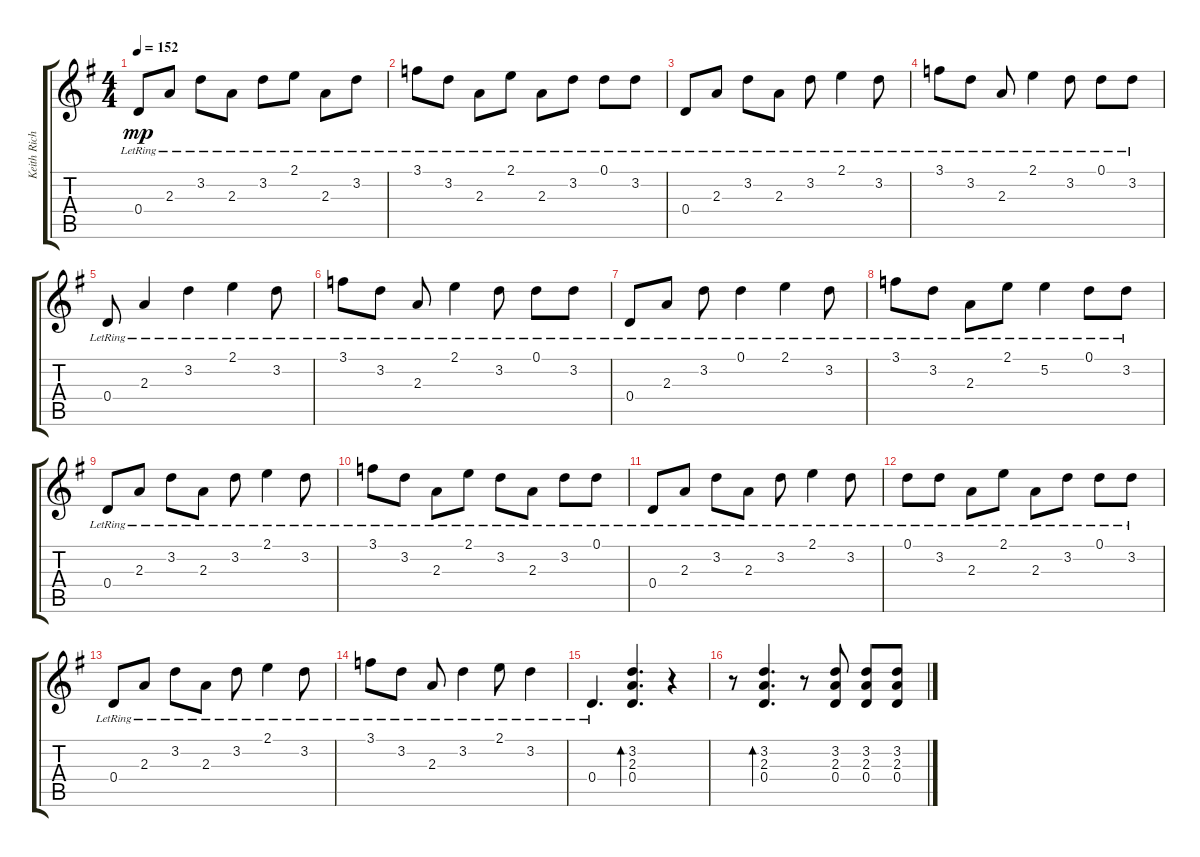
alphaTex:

\track ("Keith Richards" "Keith Rich") {instrument overdrivenguitar}
\staff {score tabs}
\tuning (D4 B3 G3 D3 G2 D2) {hide}
\ts (4 4)
\tempo 152
\clef g2
\ks g
0.4{lr}.8{dy mp} 2.3{lr}.8 3.2{lr}.8 2.3{lr}.8 3.2{lr}.8 2.1{lr}.8 2.3{lr}.8 3.2{lr}.8 |
3.1{lr}.8 3.2{lr}.8 2.3{lr}.8 2.1{lr}.8 2.3{lr}.8 3.2{lr}.8 0.1{lr}.8 3.2{lr}.8 |
0.4{lr}.8 2.3{lr}.8 3.2{lr}.8 2.3{lr}.8 3.2{lr}.8 2.1{lr}.4 3.2{lr}.8 |
3.1{lr}.8 3.2{lr}.8 2.3{lr}.8 2.1{lr}.4 3.2{lr}.8 0.1{lr}.8 3.2{lr}.8 |
0.4{lr}.8 2.3{lr}.4 3.2{lr}.4 2.1{lr}.4 3.2{lr}.8 |
3.1{lr}.8 3.2{lr}.8 2.3{lr}.8 2.1{lr}.4 3.2{lr}.8 0.1{lr}.8 3.2{lr}.8 |
0.4{lr}.8 2.3{lr}.8 3.2{lr}.8 0.1{lr}.4 2.1{lr}.4 3.2{lr}.8 |
3.1{lr}.8 3.2{lr}.8 2.3{lr}.8 2.1{lr}.8 5.2{lr}.4 0.1{lr}.8 3.2{lr}.8 |
0.4{lr}.8 2.3{lr}.8 3.2{lr}.8 2.3{lr}.8 3.2{lr}.8 2.1{lr}.4 3.2{lr}.8 |
3.1{lr}.8 3.2{lr}.8 2.3{lr}.8 2.1{lr}.8 3.2{lr}.8 2.3{lr}.8 3.2{lr}.8 0.1{lr}.8 |
0.4{lr}.8 2.3{lr}.8 3.2{lr}.8 2.3{lr}.8 3.2{lr}.8 2.1{lr}.4 3.2{lr}.8 |
0.1{lr}.8 3.2{lr}.8 2.3{lr}.8 2.1{lr}.8 2.3{lr}.8 3.2{lr}.8 0.1{lr}.8 3.2{lr}.8 |
0.4{lr}.8 2.3{lr}.8 3.2{lr}.8 2.3{lr}.8 3.2{lr}.8 2.1{lr}.4 3.2{lr}.8 |
3.1{lr}.8 3.2{lr}.8 2.3{lr}.8 3.2{lr}.4 2.1{lr}.8 3.2{lr}.4 |
0.4{lr}.4{d} (3.2 2.3 0.4).4{d bd 30} r.4 |
r.8 (3.2 2.3 0.4).4{d bd 30} r.8 (3.2 2.3 0.4).8 (3.2 2.3 0.4).8 (3.2 2.3 0.4).8
